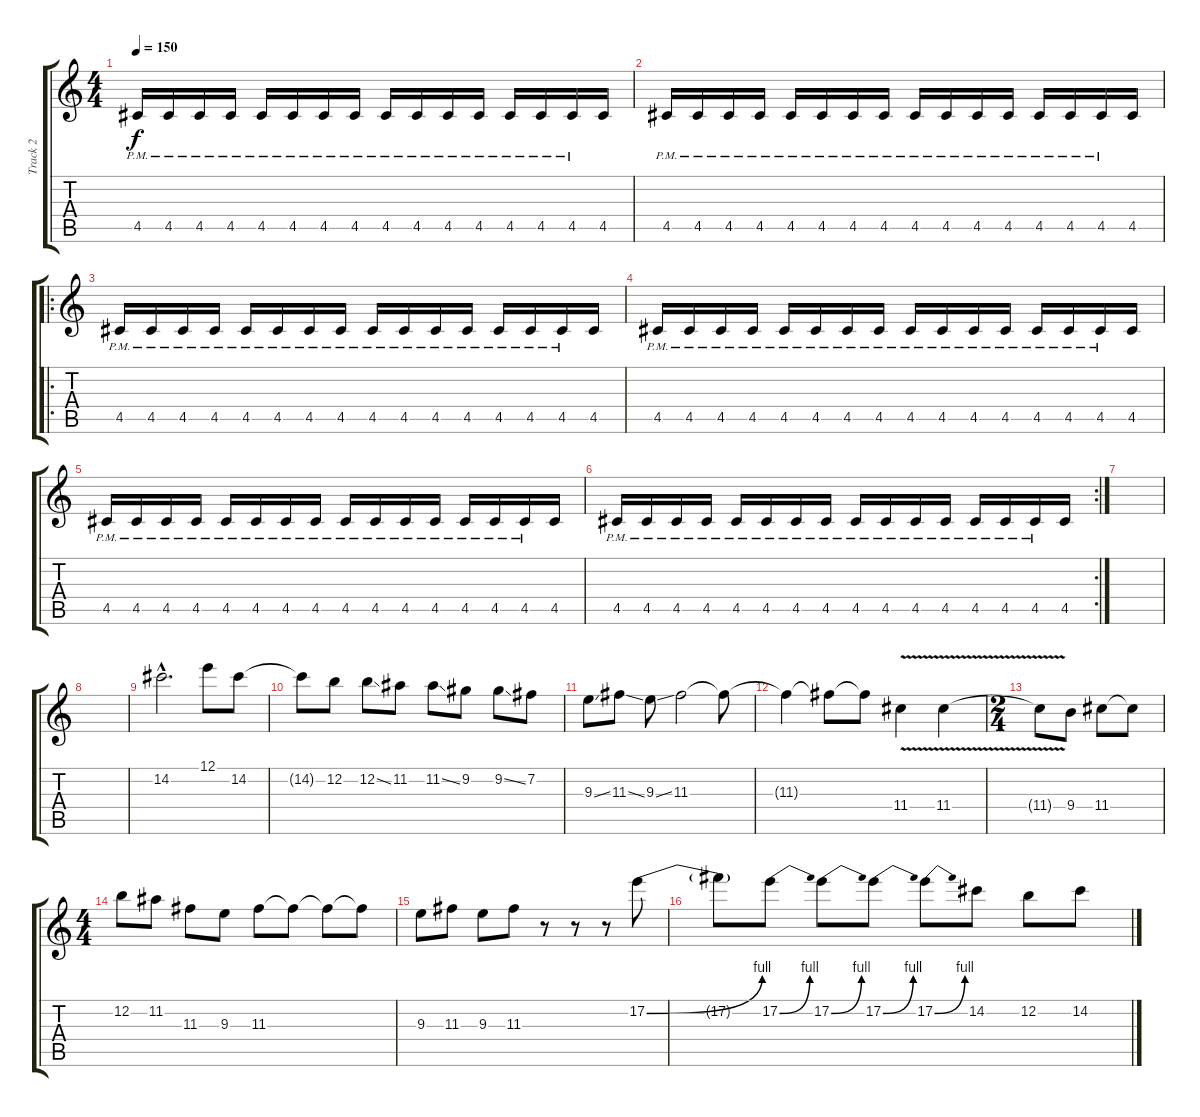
\track ("Track 2" "Track 2") {instrument distortionguitar}
\staff {score tabs}
\tuning (E4 B3 G3 D3 A2 E2) {hide}
\ts (4 4)
\tempo 150
\clef g2
\ks c
4.5{pm}.16{dy f} 4.5{pm}.16 4.5{pm}.16 4.5{pm}.16 4.5{pm}.16 4.5{pm}.16 4.5{pm}.16 4.5{pm}.16 4.5{pm}.16 4.5{pm}.16 4.5{pm}.16 4.5{pm}.16 4.5{pm}.16 4.5{pm}.16 4.5{pm}.16 4.5.16 |
4.5{pm}.16 4.5{pm}.16 4.5{pm}.16 4.5{pm}.16 4.5{pm}.16 4.5{pm}.16 4.5{pm}.16 4.5{pm}.16 4.5{pm}.16 4.5{pm}.16 4.5{pm}.16 4.5{pm}.16 4.5{pm}.16 4.5{pm}.16 4.5{pm}.16 4.5.16 |
\ro
4.5{pm}.16 4.5{pm}.16 4.5{pm}.16 4.5{pm}.16 4.5{pm}.16 4.5{pm}.16 4.5{pm}.16 4.5{pm}.16 4.5{pm}.16 4.5{pm}.16 4.5{pm}.16 4.5{pm}.16 4.5{pm}.16 4.5{pm}.16 4.5{pm}.16 4.5.16 |
4.5{pm}.16 4.5{pm}.16 4.5{pm}.16 4.5{pm}.16 4.5{pm}.16 4.5{pm}.16 4.5{pm}.16 4.5{pm}.16 4.5{pm}.16 4.5{pm}.16 4.5{pm}.16 4.5{pm}.16 4.5{pm}.16 4.5{pm}.16 4.5{pm}.16 4.5.16 |
4.5{pm}.16 4.5{pm}.16 4.5{pm}.16 4.5{pm}.16 4.5{pm}.16 4.5{pm}.16 4.5{pm}.16 4.5{pm}.16 4.5{pm}.16 4.5{pm}.16 4.5{pm}.16 4.5{pm}.16 4.5{pm}.16 4.5{pm}.16 4.5{pm}.16 4.5.16 |
\rc 2
4.5{pm}.16 4.5{pm}.16 4.5{pm}.16 4.5{pm}.16 4.5{pm}.16 4.5{pm}.16 4.5{pm}.16 4.5{pm}.16 4.5{pm}.16 4.5{pm}.16 4.5{pm}.16 4.5{pm}.16 4.5{pm}.16 4.5{pm}.16 4.5{pm}.16 4.5.16 |
|
|
14.2{hac}.2{d} 12.1.8 14.2.8 |
14.2{t}.8 12.2.8 12.2{ss}.8 11.2.8 11.2{ss}.8 9.2.8 9.2{ss}.8 7.2.8 |
9.3{ss}.8 11.3{ss}.8 9.3{ss}.8 11.3.2 11.3{t}.8 |
11.3{t}.4 11.3{t}.8 11.3{t}.8 11.4{v}.4 11.4{v}.4 |
\ts (2 4)
11.4{t}.8 9.4.8 11.4.8 11.4{t}.8 |
\ts (4 4)
12.2.8 11.2.8 11.3.8 9.3.8 11.3.8 11.3{t}.8 11.3{t}.8 11.3{t}.8 |
9.3.8 11.3.8 9.3.8 11.3.8 r.8 r.8 r.8 17.2{be (bend 0 0 60 4)}.8 |
17.2{t}.8 17.2{be (bend 0 0 60 4)}.8 17.2{be (bend 0 0 60 4)}.8 17.2{be (bend 0 0 60 4)}.8 17.2{be (bend 0 0 60 4)}.8 14.2.8 12.2.8 14.2.8
